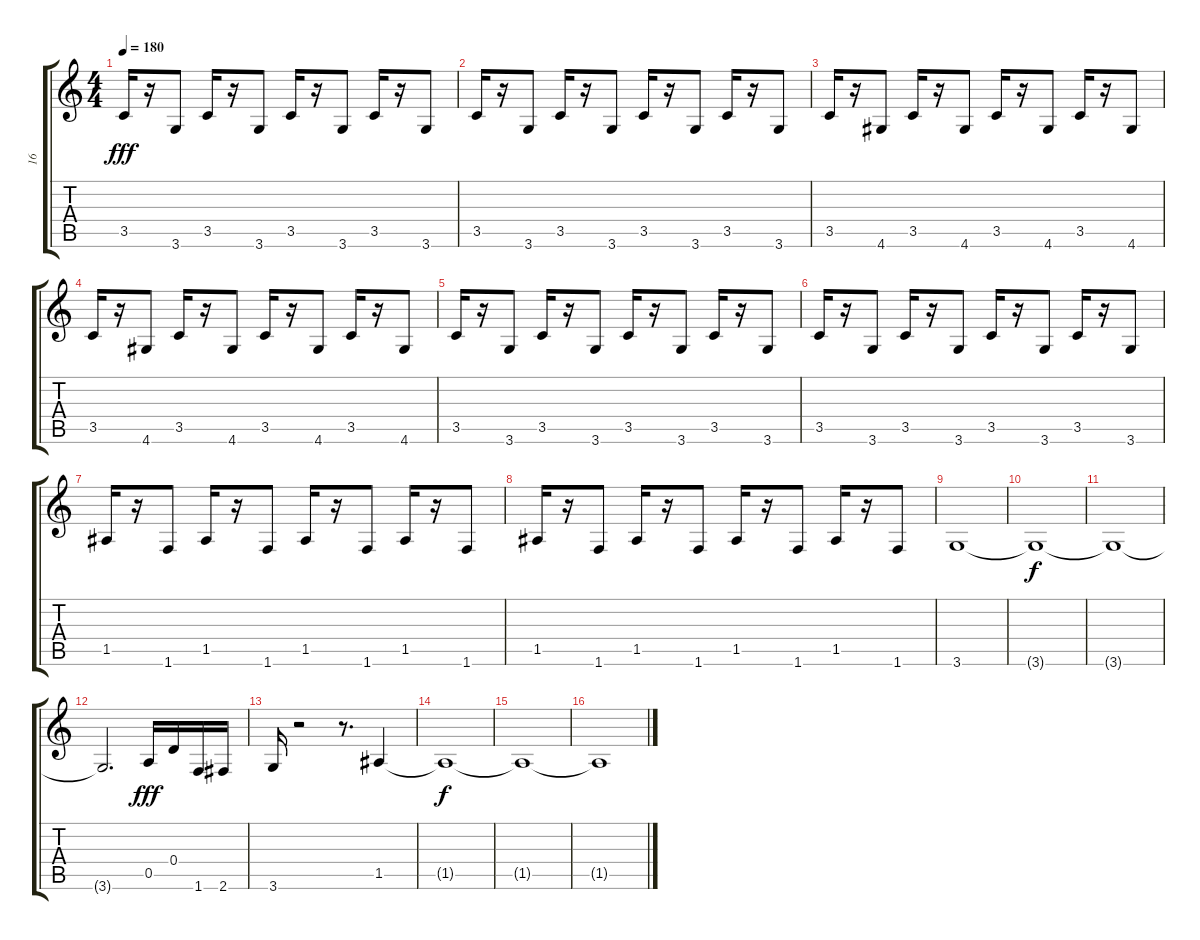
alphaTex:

\track ("16" "16") {instrument synthbass1}
\staff {score tabs}
\tuning (E4 B3 G3 D3 A2 E2) {hide}
\ts (4 4)
\tempo 180
\clef g2
\ks c
3.5.16{dy fff} r.16 3.6.8 3.5.16 r.16 3.6.8 3.5.16 r.16 3.6.8 3.5.16 r.16 3.6.8 |
3.5.16 r.16 3.6.8 3.5.16 r.16 3.6.8 3.5.16 r.16 3.6.8 3.5.16 r.16 3.6.8 |
3.5.16 r.16 4.6.8 3.5.16 r.16 4.6.8 3.5.16 r.16 4.6.8 3.5.16 r.16 4.6.8 |
3.5.16 r.16 4.6.8 3.5.16 r.16 4.6.8 3.5.16 r.16 4.6.8 3.5.16 r.16 4.6.8 |
3.5.16 r.16 3.6.8 3.5.16 r.16 3.6.8 3.5.16 r.16 3.6.8 3.5.16 r.16 3.6.8 |
3.5.16 r.16 3.6.8 3.5.16 r.16 3.6.8 3.5.16 r.16 3.6.8 3.5.16 r.16 3.6.8 |
1.5.16 r.16 1.6.8 1.5.16 r.16 1.6.8 1.5.16 r.16 1.6.8 1.5.16 r.16 1.6.8 |
1.5.16 r.16 1.6.8 1.5.16 r.16 1.6.8 1.5.16 r.16 1.6.8 1.5.16 r.16 1.6.8 |
3.6.1 |
3.6{t}.1{dy f} |
3.6{t}.1 |
3.6{t}.2{d} 0.5.16{dy fff} 0.4.16 1.6.16 2.6.16 |
3.6.16 r.2 r.8{d} 1.5.4 |
1.5{t}.1{dy f} |
1.5{t}.1 |
1.5{t}.1
